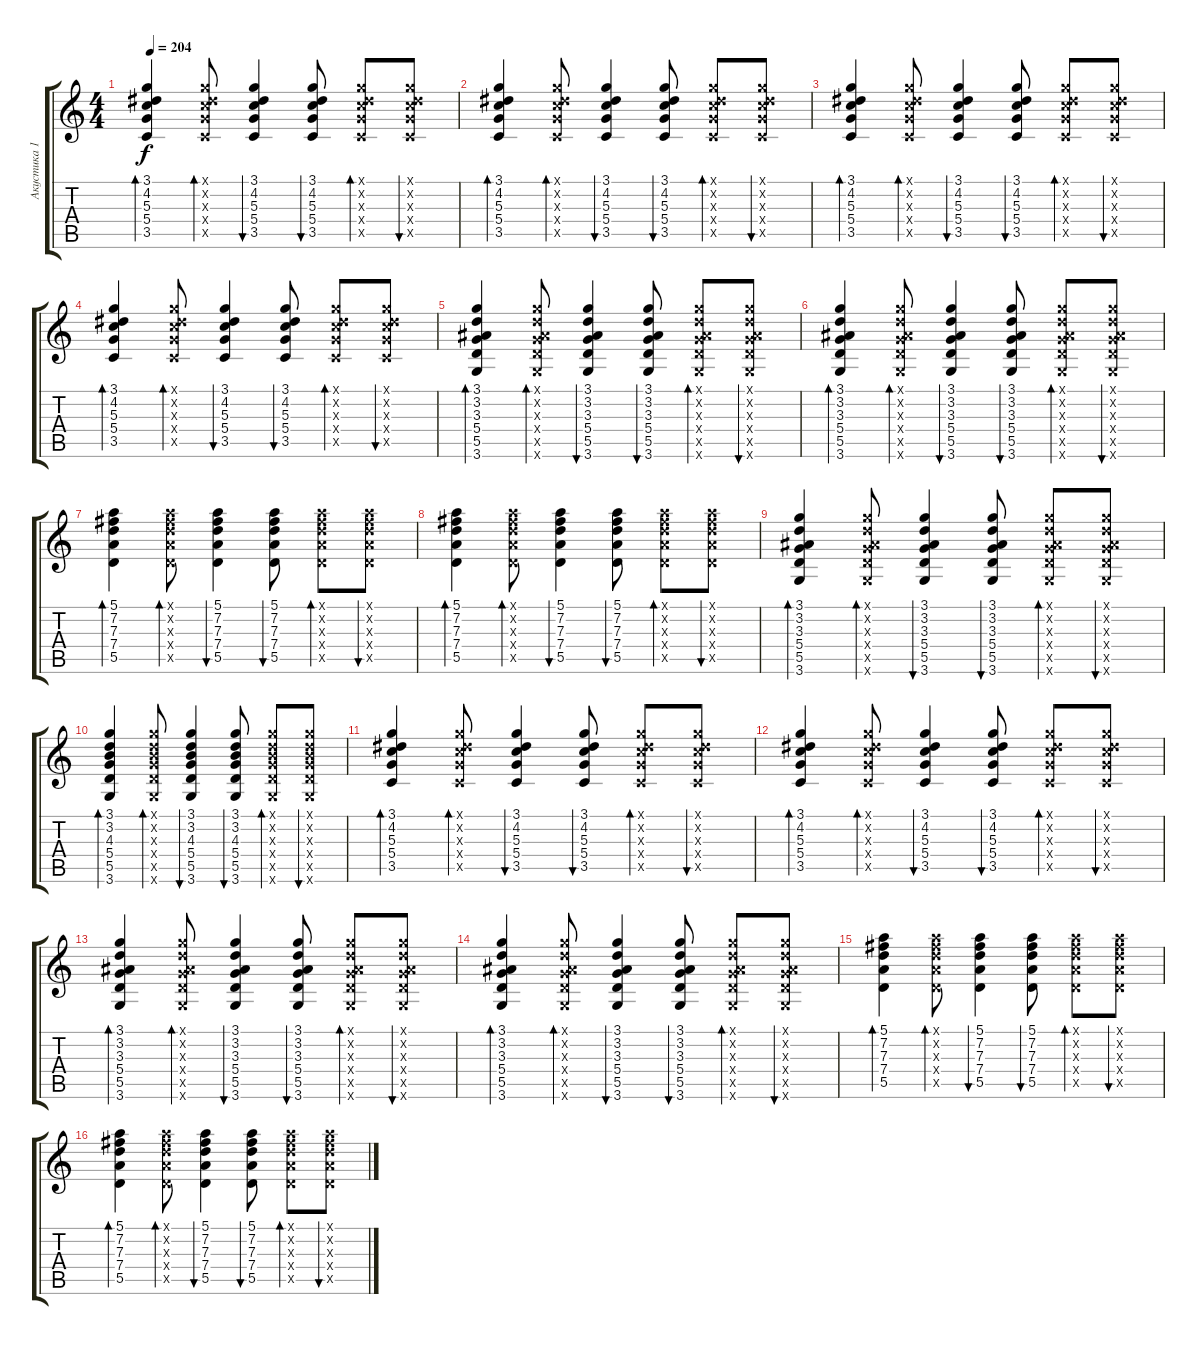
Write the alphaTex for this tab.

\track ("Акустика 1" "Акустика 1") {instrument acousticguitarsteel}
\staff {score tabs}
\tuning (E4 B3 G3 D3 A2 E2) {hide}
\ts (4 4)
\tempo 204
\clef g2
\ks c
(3.1 4.2 5.3 5.4 3.5).4{bd 30 dy f} (3.1{x} 4.2{x} 5.3{x} 5.4{x} 3.5{x}).8{bd 30} (3.1 4.2 5.3 5.4 3.5).4{bu 30} (3.1 4.2 5.3 5.4 3.5).8{bu 30} (3.1{x} 4.2{x} 5.3{x} 5.4{x} 3.5{x}).8{bd 30} (3.1{x} 4.2{x} 5.3{x} 5.4{x} 3.5{x}).8{bu 30} |
(3.1 4.2 5.3 5.4 3.5).4{bd 30} (3.1{x} 4.2{x} 5.3{x} 5.4{x} 3.5{x}).8{bd 30} (3.1 4.2 5.3 5.4 3.5).4{bu 30} (3.1 4.2 5.3 5.4 3.5).8{bu 30} (3.1{x} 4.2{x} 5.3{x} 5.4{x} 3.5{x}).8{bd 30} (3.1{x} 4.2{x} 5.3{x} 5.4{x} 3.5{x}).8{bu 30} |
(3.1 4.2 5.3 5.4 3.5).4{bd 30} (3.1{x} 4.2{x} 5.3{x} 5.4{x} 3.5{x}).8{bd 30} (3.1 4.2 5.3 5.4 3.5).4{bu 30} (3.1 4.2 5.3 5.4 3.5).8{bu 30} (3.1{x} 4.2{x} 5.3{x} 5.4{x} 3.5{x}).8{bd 30} (3.1{x} 4.2{x} 5.3{x} 5.4{x} 3.5{x}).8{bu 30} |
(3.1 4.2 5.3 5.4 3.5).4{bd 30} (3.1{x} 4.2{x} 5.3{x} 5.4{x} 3.5{x}).8{bd 30} (3.1 4.2 5.3 5.4 3.5).4{bu 30} (3.1 4.2 5.3 5.4 3.5).8{bu 30} (3.1{x} 4.2{x} 5.3{x} 5.4{x} 3.5{x}).8{bd 30} (3.1{x} 4.2{x} 5.3{x} 5.4{x} 3.5{x}).8{bu 30} |
(3.1 3.2 3.3 5.4 5.5 3.6).4{bd 30} (3.1{x} 3.2{x} 3.3{x} 5.4{x} 5.5{x} 3.6{x}).8{bd 30} (3.1 3.2 3.3 5.4 5.5 3.6).4{bu 30} (3.1 3.2 3.3 5.4 5.5 3.6).8{bu 30} (3.1{x} 3.2{x} 3.3{x} 5.4{x} 5.5{x} 3.6{x}).8{bd 30} (3.1{x} 3.2{x} 3.3{x} 5.4{x} 5.5{x} 3.6{x}).8{bu 30} |
(3.1 3.2 3.3 5.4 5.5 3.6).4{bd 30} (3.1{x} 3.2{x} 3.3{x} 5.4{x} 5.5{x} 3.6{x}).8{bd 30} (3.1 3.2 3.3 5.4 5.5 3.6).4{bu 30} (3.1 3.2 3.3 5.4 5.5 3.6).8{bu 30} (3.1{x} 3.2{x} 3.3{x} 5.4{x} 5.5{x} 3.6{x}).8{bd 30} (3.1{x} 3.2{x} 3.3{x} 5.4{x} 5.5{x} 3.6{x}).8{bu 30} |
(5.1 7.2 7.3 7.4 5.5).4{bd 30} (5.1{x} 7.2{x} 7.3{x} 7.4{x} 5.5{x}).8{bd 30} (5.1 7.2 7.3 7.4 5.5).4{bu 30} (5.1 7.2 7.3 7.4 5.5).8{bu 30} (5.1{x} 7.2{x} 7.3{x} 7.4{x} 5.5{x}).8{bd 30} (5.1{x} 7.2{x} 7.3{x} 7.4{x} 5.5{x}).8{bu 30} |
(5.1 7.2 7.3 7.4 5.5).4{bd 30} (5.1{x} 7.2{x} 7.3{x} 7.4{x} 5.5{x}).8{bd 30} (5.1 7.2 7.3 7.4 5.5).4{bu 30} (5.1 7.2 7.3 7.4 5.5).8{bu 30} (5.1{x} 7.2{x} 7.3{x} 7.4{x} 5.5{x}).8{bd 30} (5.1{x} 7.2{x} 7.3{x} 7.4{x} 5.5{x}).8{bu 30} |
(3.1 3.2 3.3 5.4 5.5 3.6).4{bd 30} (3.1{x} 3.2{x} 3.3{x} 5.4{x} 5.5{x} 3.6{x}).8{bd 30} (3.1 3.2 3.3 5.4 5.5 3.6).4{bu 30} (3.1 3.2 3.3 5.4 5.5 3.6).8{bu 30} (3.1{x} 3.2{x} 3.3{x} 5.4{x} 5.5{x} 3.6{x}).8{bd 30} (3.1{x} 3.2{x} 3.3{x} 5.4{x} 5.5{x} 3.6{x}).8{bu 30} |
(3.1 3.2 4.3 5.4 5.5 3.6).4{bd 30} (3.1{x} 3.2{x} 4.3{x} 5.4{x} 5.5{x} 3.6{x}).8{bd 30} (3.1 3.2 4.3 5.4 5.5 3.6).4{bu 30} (3.1 3.2 4.3 5.4 5.5 3.6).8{bu 30} (3.1{x} 3.2{x} 4.3{x} 5.4{x} 5.5{x} 3.6{x}).8{bd 30} (3.1{x} 3.2{x} 4.3{x} 5.4{x} 5.5{x} 3.6{x}).8{bu 30} |
(3.1 4.2 5.3 5.4 3.5).4{bd 30} (3.1{x} 4.2{x} 5.3{x} 5.4{x} 3.5{x}).8{bd 30} (3.1 4.2 5.3 5.4 3.5).4{bu 30} (3.1 4.2 5.3 5.4 3.5).8{bu 30} (3.1{x} 4.2{x} 5.3{x} 5.4{x} 3.5{x}).8{bd 30} (3.1{x} 4.2{x} 5.3{x} 5.4{x} 3.5{x}).8{bu 30} |
(3.1 4.2 5.3 5.4 3.5).4{bd 30} (3.1{x} 4.2{x} 5.3{x} 5.4{x} 3.5{x}).8{bd 30} (3.1 4.2 5.3 5.4 3.5).4{bu 30} (3.1 4.2 5.3 5.4 3.5).8{bu 30} (3.1{x} 4.2{x} 5.3{x} 5.4{x} 3.5{x}).8{bd 30} (3.1{x} 4.2{x} 5.3{x} 5.4{x} 3.5{x}).8{bu 30} |
(3.1 3.2 3.3 5.4 5.5 3.6).4{bd 30} (3.1{x} 3.2{x} 3.3{x} 5.4{x} 5.5{x} 3.6{x}).8{bd 30} (3.1 3.2 3.3 5.4 5.5 3.6).4{bu 30} (3.1 3.2 3.3 5.4 5.5 3.6).8{bu 30} (3.1{x} 3.2{x} 3.3{x} 5.4{x} 5.5{x} 3.6{x}).8{bd 30} (3.1{x} 3.2{x} 3.3{x} 5.4{x} 5.5{x} 3.6{x}).8{bu 30} |
(3.1 3.2 3.3 5.4 5.5 3.6).4{bd 30} (3.1{x} 3.2{x} 3.3{x} 5.4{x} 5.5{x} 3.6{x}).8{bd 30} (3.1 3.2 3.3 5.4 5.5 3.6).4{bu 30} (3.1 3.2 3.3 5.4 5.5 3.6).8{bu 30} (3.1{x} 3.2{x} 3.3{x} 5.4{x} 5.5{x} 3.6{x}).8{bd 30} (3.1{x} 3.2{x} 3.3{x} 5.4{x} 5.5{x} 3.6{x}).8{bu 30} |
(5.1 7.2 7.3 7.4 5.5).4{bd 30} (5.1{x} 7.2{x} 7.3{x} 7.4{x} 5.5{x}).8{bd 30} (5.1 7.2 7.3 7.4 5.5).4{bu 30} (5.1 7.2 7.3 7.4 5.5).8{bu 30} (5.1{x} 7.2{x} 7.3{x} 7.4{x} 5.5{x}).8{bd 30} (5.1{x} 7.2{x} 7.3{x} 7.4{x} 5.5{x}).8{bu 30} |
(5.1 7.2 7.3 7.4 5.5).4{bd 30} (5.1{x} 7.2{x} 7.3{x} 7.4{x} 5.5{x}).8{bd 30} (5.1 7.2 7.3 7.4 5.5).4{bu 30} (5.1 7.2 7.3 7.4 5.5).8{bu 30} (5.1{x} 7.2{x} 7.3{x} 7.4{x} 5.5{x}).8{bd 30} (5.1{x} 7.2{x} 7.3{x} 7.4{x} 5.5{x}).8{bu 30}
